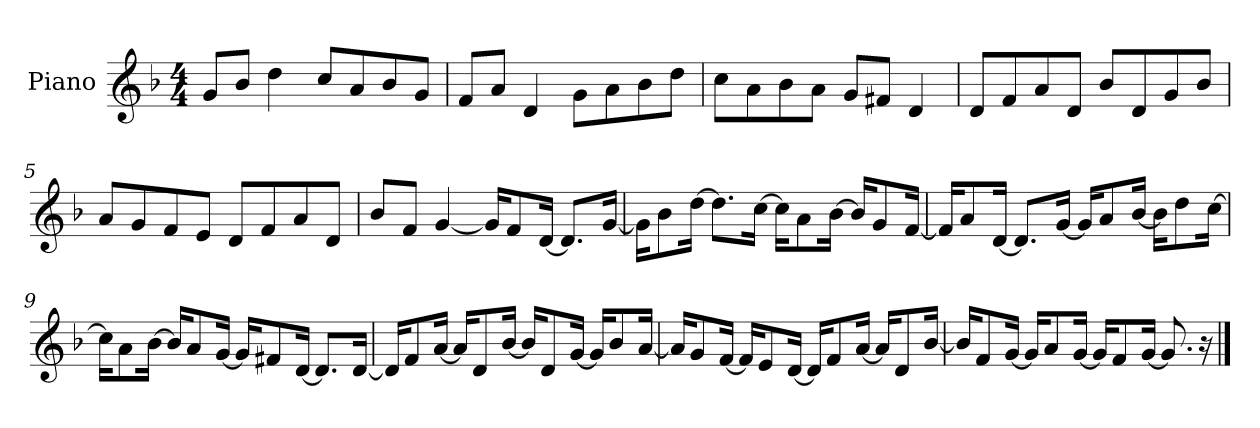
**kern
*part1
*staff1
*I"Piano
*I'P-no
*clefG2
*k[b-]
*M4/4
*MM90
=1
8g/L
8b-/J
4dd\
8cc/L
8a/
8b-/
8g/J
=2
8f/L
8a/J
4d/
8g\L
8a\
8b-\
8dd\J
=3
8cc\L
8a\
8b-\
8a\J
8g/L
8f#X/J
4d/
=4
8d/L
8f/
8a/
8d/J
8b-/L
8d/
8g/
8b-/J
=5
8a/L
8g/
8f/
8e/J
8d/L
8f/
8a/
8d/J
!!LO:LB:g=z
=6
8b-/L
8f/J
[4g/
16g/KL]
8f/
[16d/Jk
8.d/L]
[16g/Jk
=7
16g\KL]
8b-\
[16dd\Jk
8.dd\L]
[16cc\Jk
16cc\KL]
8a\
[16b-\Jk
16b-/KL]
8g/
[16f/Jk
=8
16f/KL]
8a/
[16d/Jk
8.d/L]
[16g/Jk
16g/KL]
8a/
[16b-/Jk
16b-\KL]
8dd\
[16cc\Jk
=9
16cc\KL]
8a\
[16b-\Jk
16b-/KL]
8a/
[16g/Jk
16g/KL]
8f#X/
[16d/Jk
8.d/L]
[16d/Jk
!!LO:LB:g=z
=10
16d/KL]
8f/
[16a/Jk
16a/KL]
8d/
[16b-/Jk
16b-/KL]
8d/
[16g/Jk
16g/KL]
8b-/
[16a/Jk
=11
16a/KL]
8g/
[16f/Jk
16f/KL]
8e/
[16d/Jk
16d/KL]
8f/
[16a/Jk
16a/KL]
8d/
[16b-/Jk
=12
16b-/KL]
8f/
[16g/Jk
16g/KL]
8a/
[16g/Jk
16g/KL]
8f/
[16g/Jk
8.g/]
16r
==
*-
